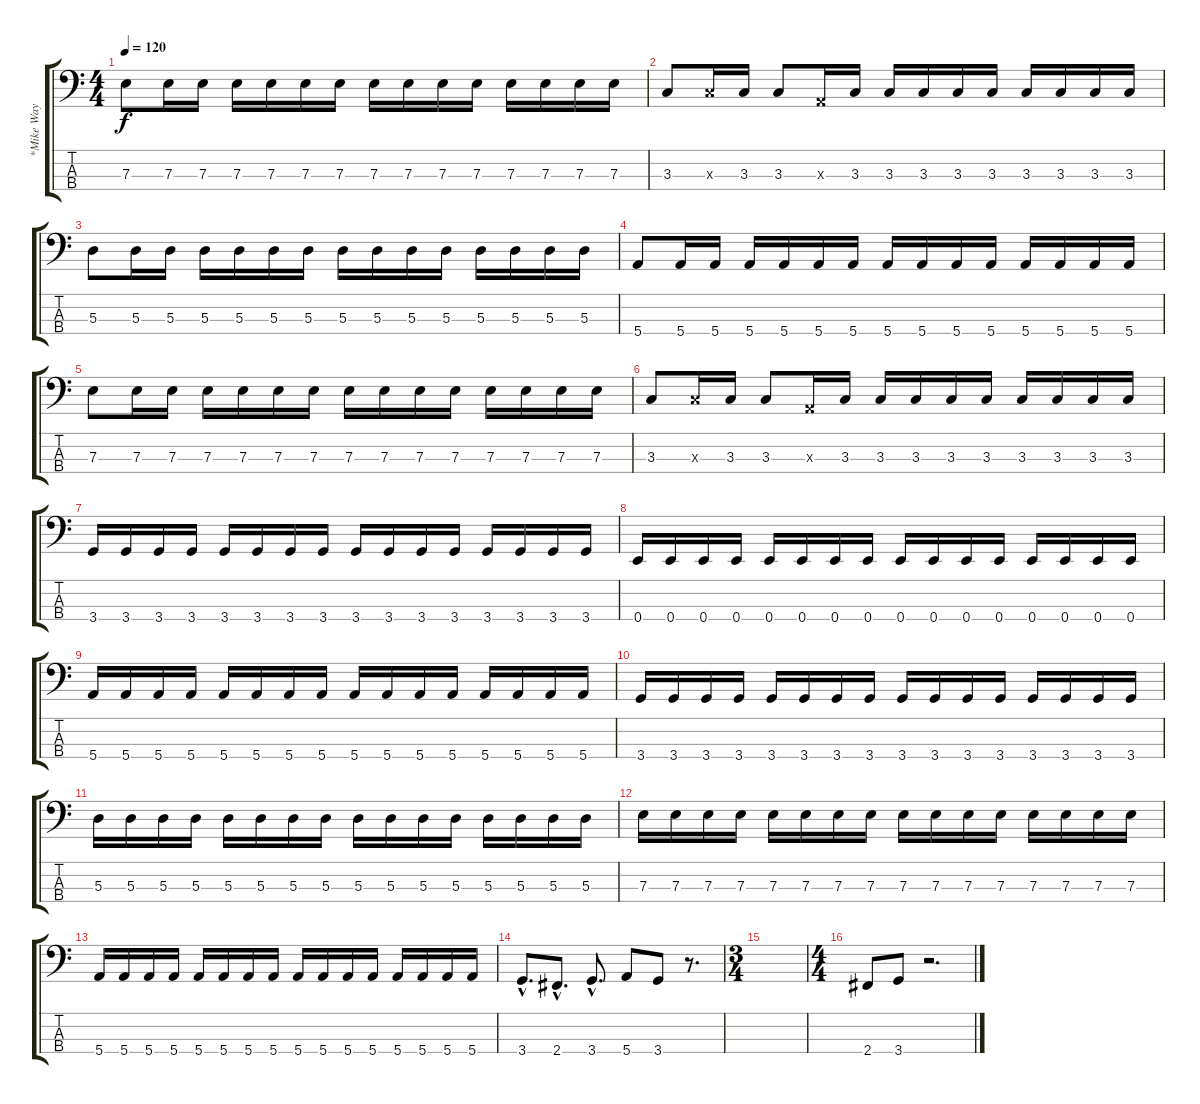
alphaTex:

\track ("*Mike Way" "*Mike Way") {instrument electricbasspick}
\staff {score tabs}
\tuning (G2 D2 A1 E1) {hide}
\ts (4 4)
\tempo 120
\clef f4
\ks c
7.3.8{dy f} 7.3.16 7.3.16 7.3.16 7.3.16 7.3.16 7.3.16 7.3.16 7.3.16 7.3.16 7.3.16 7.3.16 7.3.16 7.3.16 7.3.16 |
3.3.8 3.3{x}.16 3.3.16 3.3.8 0.3{x}.16 3.3.16 3.3.16 3.3.16 3.3.16 3.3.16 3.3.16 3.3.16 3.3.16 3.3.16 |
5.3.8 5.3.16 5.3.16 5.3.16 5.3.16 5.3.16 5.3.16 5.3.16 5.3.16 5.3.16 5.3.16 5.3.16 5.3.16 5.3.16 5.3.16 |
5.4.8 5.4.16 5.4.16 5.4.16 5.4.16 5.4.16 5.4.16 5.4.16 5.4.16 5.4.16 5.4.16 5.4.16 5.4.16 5.4.16 5.4.16 |
7.3.8 7.3.16 7.3.16 7.3.16 7.3.16 7.3.16 7.3.16 7.3.16 7.3.16 7.3.16 7.3.16 7.3.16 7.3.16 7.3.16 7.3.16 |
3.3.8 3.3{x}.16 3.3.16 3.3.8 0.3{x}.16 3.3.16 3.3.16 3.3.16 3.3.16 3.3.16 3.3.16 3.3.16 3.3.16 3.3.16 |
3.4.16 3.4.16 3.4.16 3.4.16 3.4.16 3.4.16 3.4.16 3.4.16 3.4.16 3.4.16 3.4.16 3.4.16 3.4.16 3.4.16 3.4.16 3.4.16 |
0.4.16 0.4.16 0.4.16 0.4.16 0.4.16 0.4.16 0.4.16 0.4.16 0.4.16 0.4.16 0.4.16 0.4.16 0.4.16 0.4.16 0.4.16 0.4.16 |
5.4.16 5.4.16 5.4.16 5.4.16 5.4.16 5.4.16 5.4.16 5.4.16 5.4.16 5.4.16 5.4.16 5.4.16 5.4.16 5.4.16 5.4.16 5.4.16 |
3.4.16 3.4.16 3.4.16 3.4.16 3.4.16 3.4.16 3.4.16 3.4.16 3.4.16 3.4.16 3.4.16 3.4.16 3.4.16 3.4.16 3.4.16 3.4.16 |
5.3.16 5.3.16 5.3.16 5.3.16 5.3.16 5.3.16 5.3.16 5.3.16 5.3.16 5.3.16 5.3.16 5.3.16 5.3.16 5.3.16 5.3.16 5.3.16 |
7.3.16 7.3.16 7.3.16 7.3.16 7.3.16 7.3.16 7.3.16 7.3.16 7.3.16 7.3.16 7.3.16 7.3.16 7.3.16 7.3.16 7.3.16 7.3.16 |
5.4.16 5.4.16 5.4.16 5.4.16 5.4.16 5.4.16 5.4.16 5.4.16 5.4.16 5.4.16 5.4.16 5.4.16 5.4.16 5.4.16 5.4.16 5.4.16 |
3.4{hac}.8{d} 2.4{hac}.8{d} 3.4{hac}.8{d} 5.4.8 3.4.8 r.8{d} |
\ts (3 4)
|
\ts (4 4)
2.4.8 3.4.8 r.2{d}
